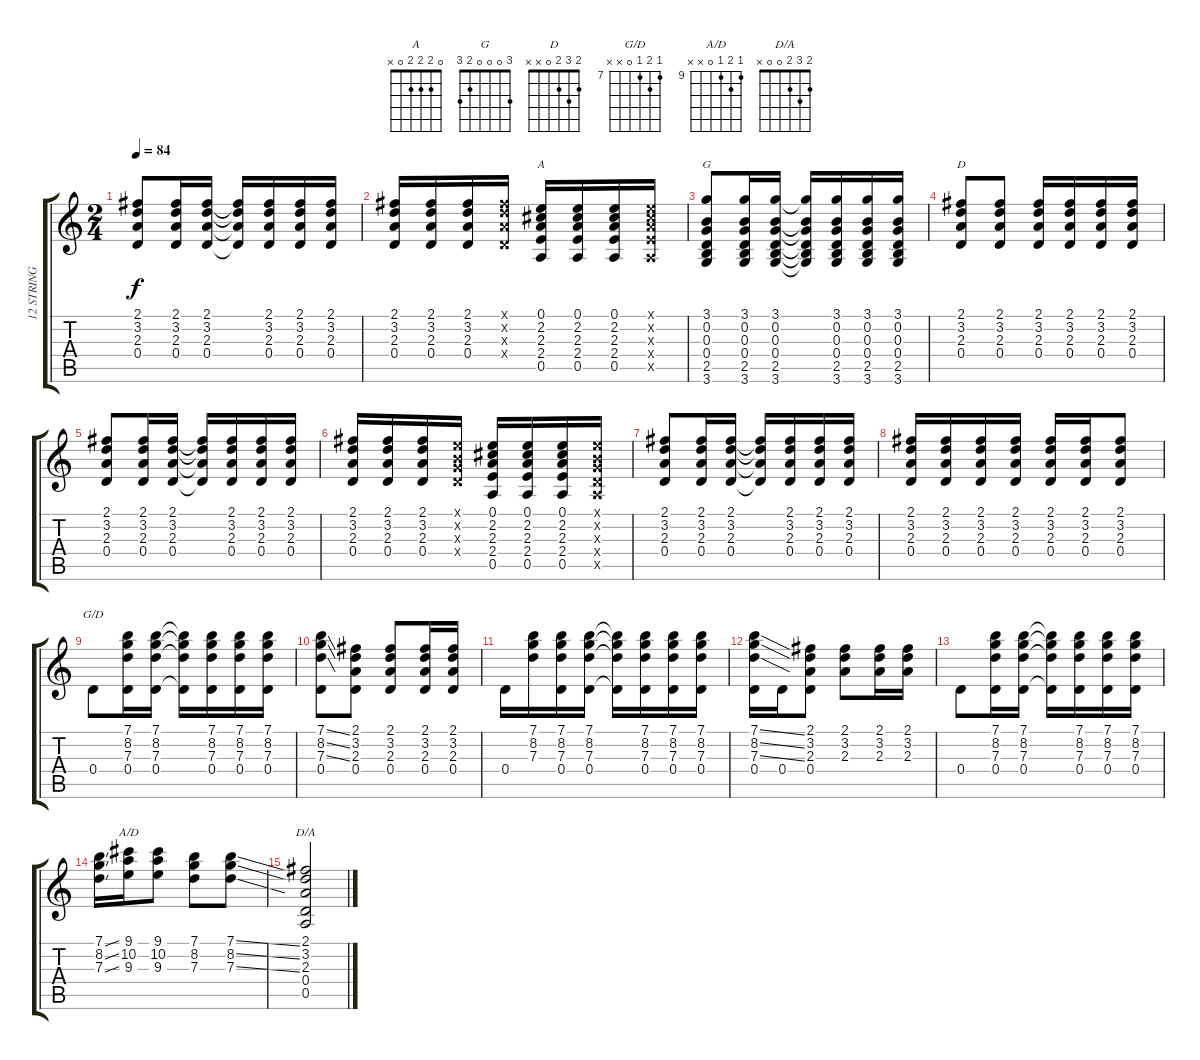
\track ("12 STRING" "12 STRING") {instrument acousticguitarsteel}
\staff {score tabs}
\tuning (E4 B3 G3 D3 A2 E2) {hide}
\chord ("A" 0 2 2 2 0 x)
\chord ("G" 3 0 0 0 2 3)
\chord ("D" 2 3 2 0 x x)
\chord ("G/D" 7 8 7 0 x x) {firstfret 7}
\chord ("A/D" 9 10 9 0 x x) {firstfret 9}
\chord ("D/A" 2 3 2 0 0 x)
\ts (2 4)
\tempo 84
\clef g2
\ks c
(2.1 3.2 2.3 0.4).8{dy f} (2.1 3.2 2.3 0.4).16 (2.1 3.2 2.3 0.4).16 (2.1{t} 3.2{t} 2.3{t} 0.4{t}).16 (2.1 3.2 2.3 0.4).16 (2.1 3.2 2.3 0.4).16 (2.1 3.2 2.3 0.4).16 |
(2.1 3.2 2.3 0.4).16 (2.1 3.2 2.3 0.4).16 (2.1 3.2 2.3 0.4).16 (2.1{x} 3.2{x} 2.3{x} 0.4{x}).16 (0.1 2.2 2.3 2.4 0.5).16{ch "A"} (0.1 2.2 2.3 2.4 0.5).16 (0.1 2.2 2.3 2.4 0.5).16 (0.1{x} 2.2{x} 2.3{x} 2.4{x} 0.5{x}).16 |
(3.1 0.2 0.3 0.4 2.5 3.6).8{ch "G"} (3.1 0.2 0.3 0.4 2.5 3.6).16 (3.1 0.2 0.3 0.4 2.5 3.6).16 (3.1{t} 0.2{t} 0.3{t} 0.4{t} 2.5{t} 3.6{t}).16 (3.1 0.2 0.3 0.4 2.5 3.6).16 (3.1 0.2 0.3 0.4 2.5 3.6).16 (3.1 0.2 0.3 0.4 2.5 3.6).16 |
(2.1 3.2 2.3 0.4).8{ch "D"} (2.1 3.2 2.3 0.4).8 (2.1 3.2 2.3 0.4).16 (2.1 3.2 2.3 0.4).16 (2.1 3.2 2.3 0.4).16 (2.1 3.2 2.3 0.4).16 |
(2.1 3.2 2.3 0.4).8 (2.1 3.2 2.3 0.4).16 (2.1 3.2 2.3 0.4).16 (2.1{t} 3.2{t} 2.3{t} 0.4{t}).16 (2.1 3.2 2.3 0.4).16 (2.1 3.2 2.3 0.4).16 (2.1 3.2 2.3 0.4).16 |
(2.1 3.2 2.3 0.4).16 (2.1 3.2 2.3 0.4).16 (2.1 3.2 2.3 0.4).16 (0.1{x} 0.2{x} 0.3{x} 0.4{x}).16 (0.1 2.2 2.3 2.4 0.5).16 (0.1 2.2 2.3 2.4 0.5).16 (0.1 2.2 2.3 2.4 0.5).16 (0.1{x} 0.2{x} 0.3{x} 0.4{x} 0.5{x}).16 |
(2.1 3.2 2.3 0.4).8 (2.1 3.2 2.3 0.4).16 (2.1 3.2 2.3 0.4).16 (2.1{t} 3.2{t} 2.3{t} 0.4{t}).16 (2.1 3.2 2.3 0.4).16 (2.1 3.2 2.3 0.4).16 (2.1 3.2 2.3 0.4).16 |
(2.1 3.2 2.3 0.4).16 (2.1 3.2 2.3 0.4).16 (2.1 3.2 2.3 0.4).16 (2.1 3.2 2.3 0.4).16 (2.1 3.2 2.3 0.4).16 (2.1 3.2 2.3 0.4).16 (2.1 3.2 2.3 0.4).8 |
0.4.8{ch "G/D"} (7.1 8.2 7.3 0.4).16 (7.1 8.2 7.3 0.4).16 (7.1{t} 8.2{t} 7.3{t} 0.4{t}).16 (7.1 8.2 7.3 0.4).16 (7.1 8.2 7.3 0.4).16 (7.1 8.2 7.3 0.4).16 |
(7.1{ss} 8.2{ss} 7.3{ss} 0.4).8 (2.1 3.2 2.3 0.4).8 (2.1 3.2 2.3 0.4).8 (2.1 3.2 2.3 0.4).16 (2.1 3.2 2.3 0.4).16 |
0.4.16 (7.1 8.2 7.3).16 (7.1 8.2 7.3 0.4).16 (7.1 8.2 7.3 0.4).16 (7.1{t} 8.2{t} 7.3{t} 0.4{t}).16 (7.1 8.2 7.3 0.4).16 (7.1 8.2 7.3 0.4).16 (7.1 8.2 7.3 0.4).16 |
(7.1{ss} 8.2{ss} 7.3{ss} 0.4).16 0.4.16 (2.1 3.2 2.3 0.4).8 (2.1 3.2 2.3).8 (2.1 3.2 2.3).16 (2.1 3.2 2.3).16 |
0.4.8 (7.1 8.2 7.3 0.4).16 (7.1 8.2 7.3 0.4).16 (7.1{t} 8.2{t} 7.3{t} 0.4{t}).16 (7.1 8.2 7.3 0.4).16 (7.1 8.2 7.3 0.4).16 (7.1 8.2 7.3 0.4).16 |
(7.1{ss} 8.2{ss} 7.3{ss}).16 (9.1 10.2 9.3).16{ch "A/D"} (9.1 10.2 9.3).8 (7.1 8.2 7.3).8 (7.1{ss} 8.2{ss} 7.3{ss}).8 |
(2.1 3.2 2.3 0.4 0.5).2{ch "D/A"}
